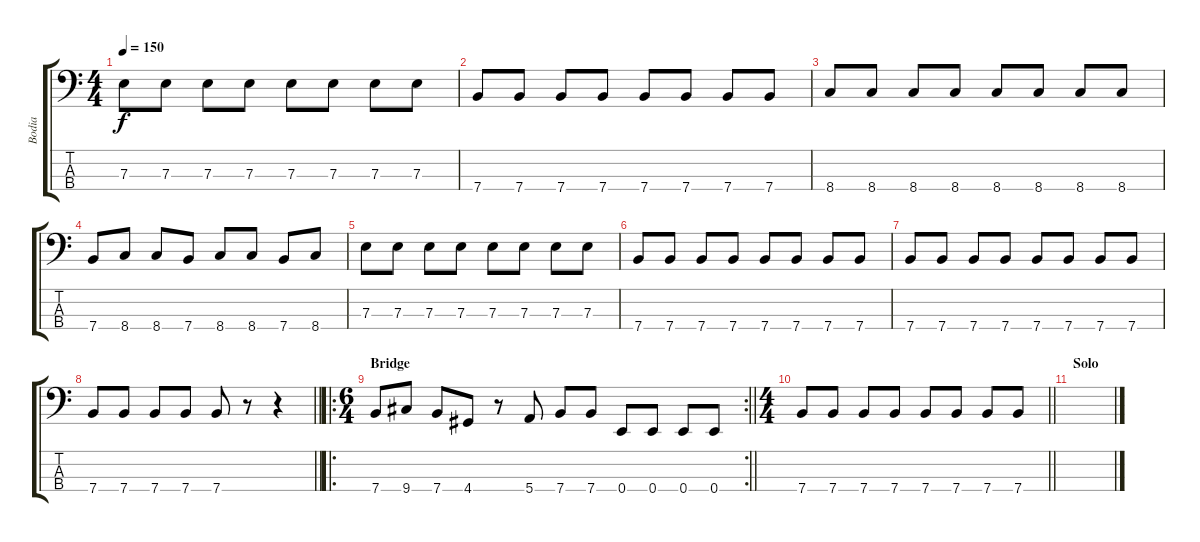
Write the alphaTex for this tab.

\track ("Bodia" "Bodia") {instrument electricbassfinger}
\staff {score tabs}
\tuning (G2 D2 A1 E1) {hide}
\ts (4 4)
\tempo 150
\clef f4
\ks c
7.3.8{dy f} 7.3.8 7.3.8 7.3.8 7.3.8 7.3.8 7.3.8 7.3.8 |
7.4.8 7.4.8 7.4.8 7.4.8 7.4.8 7.4.8 7.4.8 7.4.8 |
8.4.8 8.4.8 8.4.8 8.4.8 8.4.8 8.4.8 8.4.8 8.4.8 |
7.4.8 8.4.8 8.4.8 7.4.8 8.4.8 8.4.8 7.4.8 8.4.8 |
7.3.8 7.3.8 7.3.8 7.3.8 7.3.8 7.3.8 7.3.8 7.3.8 |
7.4.8 7.4.8 7.4.8 7.4.8 7.4.8 7.4.8 7.4.8 7.4.8 |
7.4.8 7.4.8 7.4.8 7.4.8 7.4.8 7.4.8 7.4.8 7.4.8 |
\barLineRight lightlight
7.4.8 7.4.8 7.4.8 7.4.8 7.4.8 r.8 r.4 |
\ro
\rc 2
\ts (6 4)
\section ("" "Bridge")
\barLineRight lightlight
7.4.8 9.4.8 7.4.8 4.4.8 r.8 5.4.8 7.4.8 7.4.8 0.4.8 0.4.8 0.4.8 0.4.8 |
\ts (4 4)
\barLineRight lightlight
7.4.8 7.4.8 7.4.8 7.4.8 7.4.8 7.4.8 7.4.8 7.4.8 |
\section ("" "Solo")
